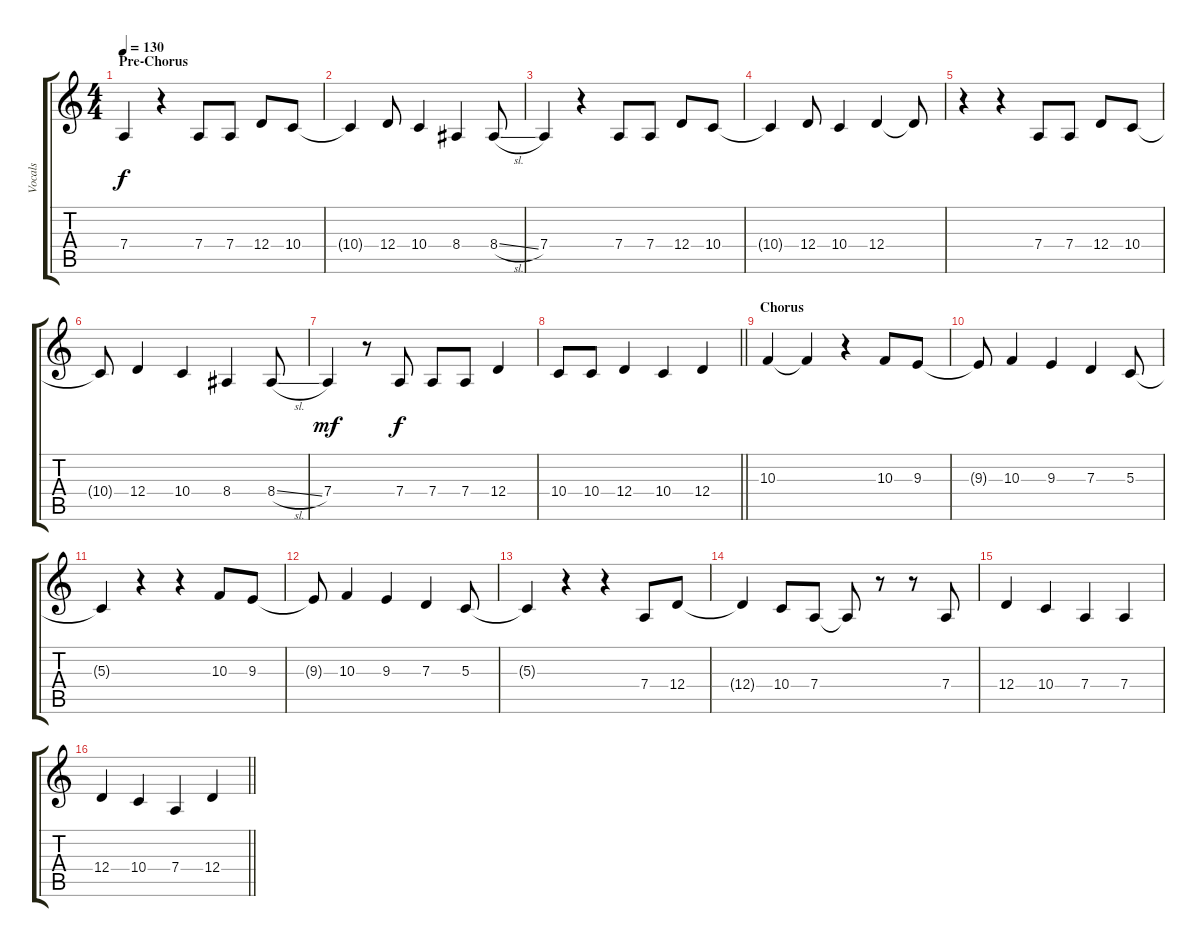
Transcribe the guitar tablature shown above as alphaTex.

\track ("Vocals" "Vocals") {instrument flute}
\staff {score tabs}
\tuning (E4 B3 G3 D3 A2 E2) {hide}
\ts (4 4)
\section ("" "Pre-Chorus")
\tempo 130
\clef g2
\ks c
7.4{t}.4{dy f} r.4 7.4.8 7.4.8 12.4.8 10.4.8 |
10.4{t}.4 12.4.8 10.4.4 8.4.4 8.4{sl}.8 |
7.4.4 r.4 7.4.8 7.4.8 12.4.8 10.4.8 |
10.4{t}.4 12.4.8 10.4.4 12.4.4 12.4{t}.8 |
r.4 r.4 7.4.8 7.4.8 12.4.8 10.4.8 |
10.4{t}.8 12.4.4 10.4.4 8.4.4 8.4{sl}.8 |
7.4.4{dy mf} r.8 7.4.8{dy f} 7.4.8 7.4.8 12.4.4 |
\barLineRight lightlight
10.4.8 10.4.8 12.4.4 10.4.4 12.4.4 |
\section ("" "Chorus")
10.3.4 10.3{t}.4 r.4 10.3.8 9.3.8 |
9.3{t}.8 10.3.4 9.3.4 7.3.4 5.3.8 |
5.3{t}.4 r.4 r.4 10.3.8 9.3.8 |
9.3{t}.8 10.3.4 9.3.4 7.3.4 5.3.8 |
5.3{t}.4 r.4 r.4 7.4.8 12.4.8 |
12.4{t}.4 10.4.8 7.4.8 7.4{t}.8 r.8 r.8 7.4.8 |
12.4.4 10.4.4 7.4.4 7.4.4 |
\barLineRight lightlight
12.4.4 10.4.4 7.4.4 12.4.4
